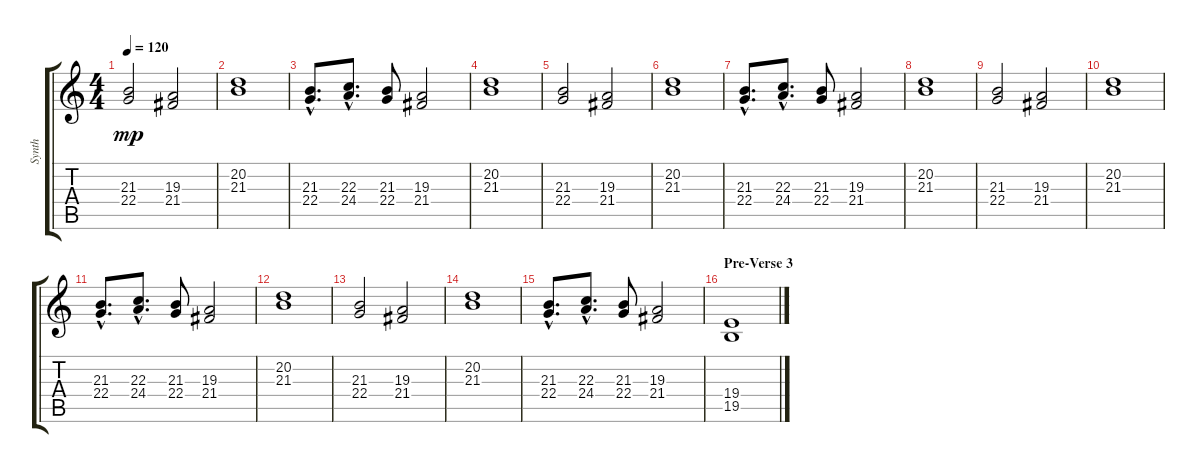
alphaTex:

\track ("Synth" "Synth") {instrument stringensemble1}
\staff {score tabs}
\tuning (B3 Gb3 D3 A2 E2 B1) {hide}
\ts (4 4)
\tempo 120
\clef g2
\ks c
(21.3 22.4).2{dy mp} (19.3 21.4).2 |
(20.2 21.3).1 |
(21.3{hac} 22.4{hac}).8{d} (22.3{hac} 24.4{hac}).8{d} (21.3 22.4).8 (19.3 21.4).2 |
(20.2 21.3).1 |
(21.3 22.4).2 (19.3 21.4).2 |
(20.2 21.3).1 |
(21.3{hac} 22.4{hac}).8{d} (22.3{hac} 24.4{hac}).8{d} (21.3 22.4).8 (19.3 21.4).2 |
(20.2 21.3).1 |
(21.3 22.4).2 (19.3 21.4).2 |
(20.2 21.3).1 |
(21.3{hac} 22.4{hac}).8{d} (22.3{hac} 24.4{hac}).8{d} (21.3 22.4).8 (19.3 21.4).2 |
(20.2 21.3).1 |
(21.3 22.4).2 (19.3 21.4).2 |
(20.2 21.3).1 |
(21.3{hac} 22.4{hac}).8{d} (22.3{hac} 24.4{hac}).8{d} (21.3 22.4).8 (19.3 21.4).2 |
\section ("" "Pre-Verse 3")
(19.4 19.5).1
